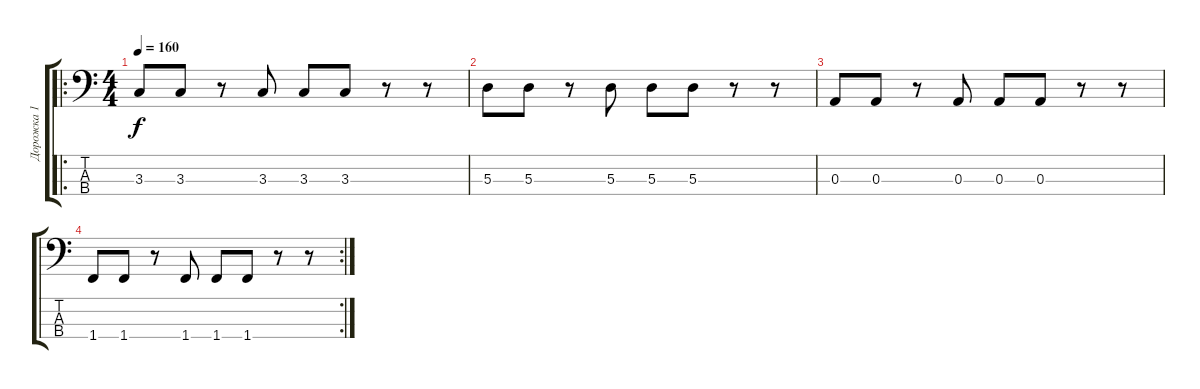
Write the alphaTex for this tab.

\track ("Дорожка 1" "Дорожка 1") {instrument slapbass2}
\staff {score tabs}
\tuning (G2 D2 A1 E1) {hide}
\ro
\ts (4 4)
\tempo 160
\clef f4
\ks c
3.3.8{dy f} 3.3.8 r.8 3.3.8 3.3.8 3.3.8 r.8 r.8 |
5.3.8 5.3.8 r.8 5.3.8 5.3.8 5.3.8 r.8 r.8 |
0.3.8 0.3.8 r.8 0.3.8 0.3.8 0.3.8 r.8 r.8 |
\rc 2
1.4.8 1.4.8 r.8 1.4.8 1.4.8 1.4.8 r.8 r.8
